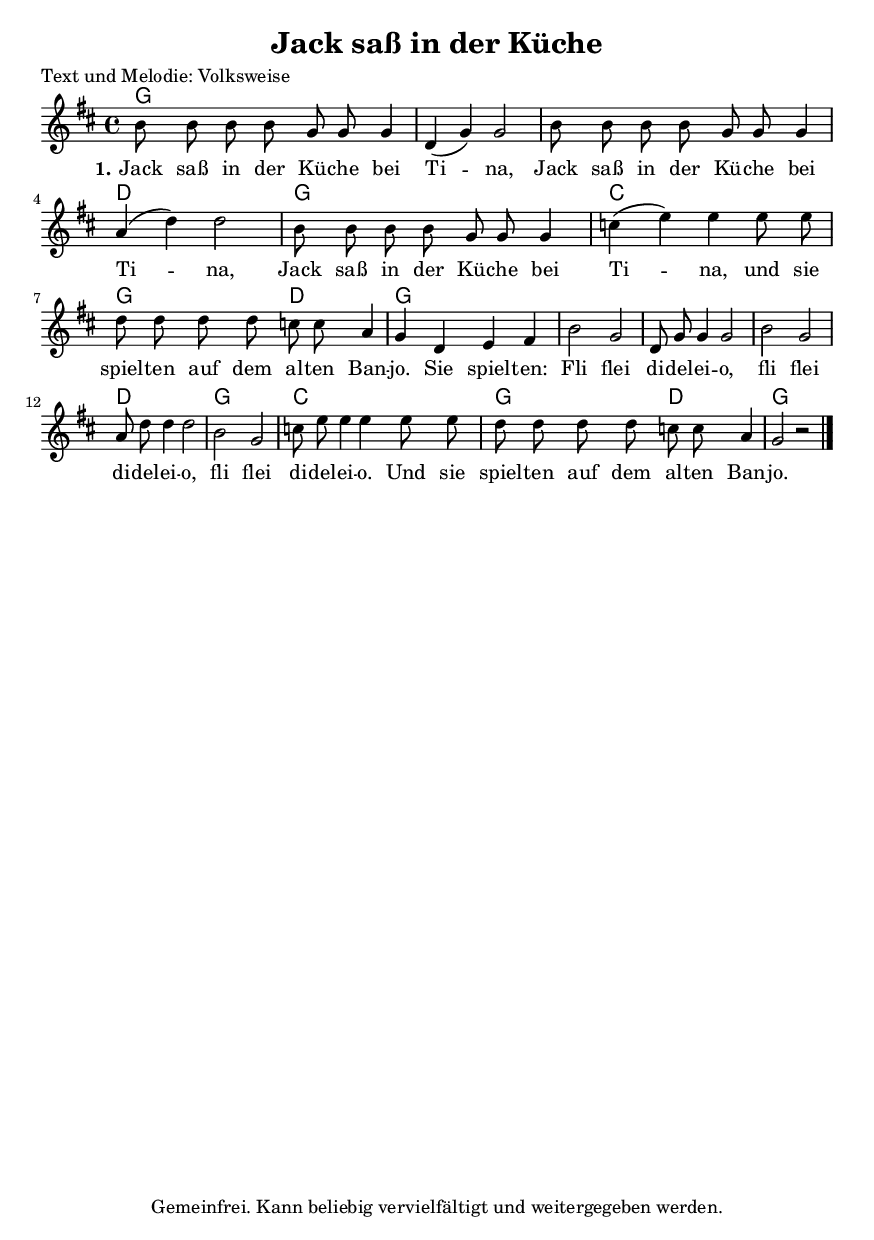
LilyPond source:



\header {
  title = "Jack saß in der Küche"
  poet = "Text und Melodie: Volksweise"
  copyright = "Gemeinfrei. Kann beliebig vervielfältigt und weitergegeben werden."
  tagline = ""
}

\version "2.12.3"

\include "default.ly"

#(set-global-staff-size 16)

\include "deutsch.ly"

Singstimme = \relative c' {
  fis8 fis fis fis d d d4 a (d) d2 
  fis8 fis fis fis d d d4 e (a) a2 
  fis8 fis fis fis d d d4 g (h) h h8 h8 
  a a a a g g e4  | d4 a h cis 
  fis2 d2 a8 d8 d4 d2
  fis2 d2 e8 a8 a4 a2
  fis2 d2 g8 h8 h4 h4 h8 h8 |
  a a a a g g e4 d2 r2
  \bar "|."
}

Stropheeins = \lyrics {
  \set stanza = #"1." 
  Jack saß in der Kü -- che bei Ti -- "na," 
  Jack saß in der Kü -- che bei Ti -- "na," 
  Jack saß in der Kü -- che bei Ti -- "na,"
  und sie spiel -- ten auf dem al -- ten Ban -- jo. 
  Sie spiel -- ten:
  Fli flei di -- del -- ei -- o, 
  fli flei di -- del -- ei -- o,
  fli flei di -- del -- ei -- o.
  Und sie spiel -- ten auf dem al -- ten Ban -- jo.
}

harmonies = \chordmode { 
  d1 s1 s1 a1 d1 g1 d2 a2 d1 s1 s1 s1 a1 d1 g1 d2 a2 d1 
} 


\score {
  <<
    \new ChordNames { \transpose d g  \harmonies }
    \new Voice = "mel" {
      \autoBeamOff
      \time 4/4
      \key d \major
      \transpose d g \Singstimme
    }
    \new Lyrics \lyricsto mel \Stropheeins
  >>
}

 % some settings % vim: sw=2 et
